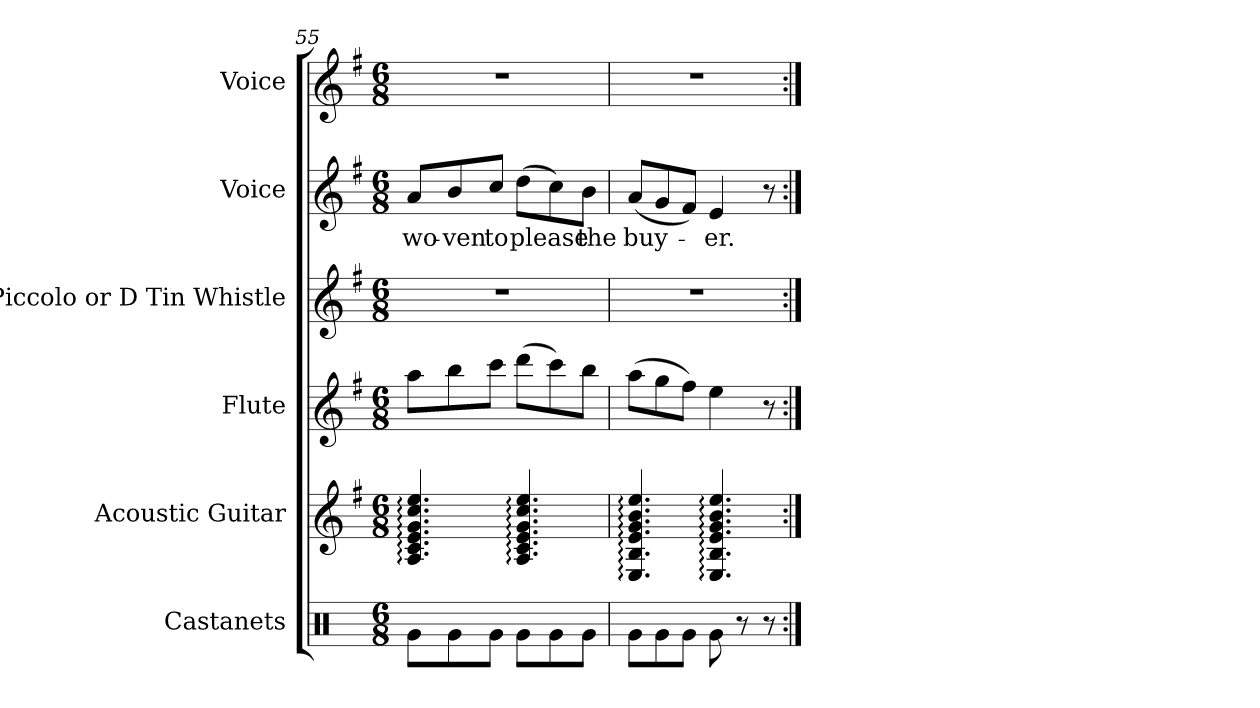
**kern	**kern	**kern	**kern	**kern	**text	**kern
*part6	*part5	*part4	*part3	*part2	*part2	*part1
*staff6	*staff5	*staff4	*staff3	*staff2	*staff2	*staff1
*I"Castanets	*I"Acoustic Guitar	*I"Flute	*I"Piccolo or   D Tin Whistle	*I"Voice	*	*I"Voice
*I'Cast.	*I'A. Gtr.	*I'Fl.	*I'Picc.	*I'Voice	*	*I'Voice
*clefX	*clefG2	*clefG2	*clefG2	*clefG2	*	*clefG2
*	*ITrd7c12	*	*ITrd-7c-12	*	*	*
*k[]	*k[f#]	*k[f#]	*k[f#]	*k[f#]	*	*k[f#]
*C:	*G:	*G:	*G:	*G:	*	*G:
*M6/8	*M6/8	*M6/8	*M6/8	*M6/8	*	*M6/8
=55	=55	=55	=55	=55	=55	=55
!	!	!	!LO:N:vis=1	!	!	!
!	!	!	!	!	!LO:LY:b:color=#000000	!LO:N:vis=1
8Rgi\L	4.AAi/: 4.Ci: 4.Ei: 4.Gi: 4.ci: 4.ei:	8aai\L	2.r	8ai/L	wo-	2.r
!	!	!	!	!	!LO:LY:b:color=#000000	!
8Rgi\	.	8bbi\	.	8bi/	-ven	.
!	!	!	!	!	!LO:LY:b:color=#000000	!
8Rgi\J	.	8ccci\J	.	8cci/J	to	.
!	!	!	!	!	!LO:LY:b:color=#000000	!
8Rgi\L	4.AAi/: 4.Ci: 4.Ei: 4.Gi: 4.ci: 4.ei:	(8dddi\L	.	(8ddi\L	please	.
8Rgi\	.	8ccci\)	.	8cci\)	.	.
!	!	!	!	!	!LO:LY:b:color=#000000	!
8Rgi\J	.	8bbi\J	.	8bi\J	the	.
=56	=56	=56	=56	=56	=56	=56
!	!	!	!LO:N:vis=1	!	!	!
!	!	!	!	!	!LO:LY:b:color=#000000	!LO:N:vis=1
8Rgi\L	4.EEi/: 4.BBi: 4.Ei: 4.Gi: 4.Bi: 4.ei:	(8aai\L	2.r	(8ai/L	buy-	2.r
8Rgi\	.	8ggi\	.	8gi/	.	.
8Rgi\J	.	8ff#i\J)	.	8f#i/J)	.	.
!	!	!	!	!	!LO:LY:b:color=#000000	!
8Rgi\	4.EEi/: 4.BBi: 4.Ei: 4.Gi: 4.Bi: 4.ei:	4eei\	.	4ei/	-er.	.
8r	.	.	.	.	.	.
8r	.	8r	.	8r	.	.
=:|!	=:|!	=:|!	=:|!	=:|!	=:|!	=:|!
*-	*-	*-	*-	*-	*-	*-
